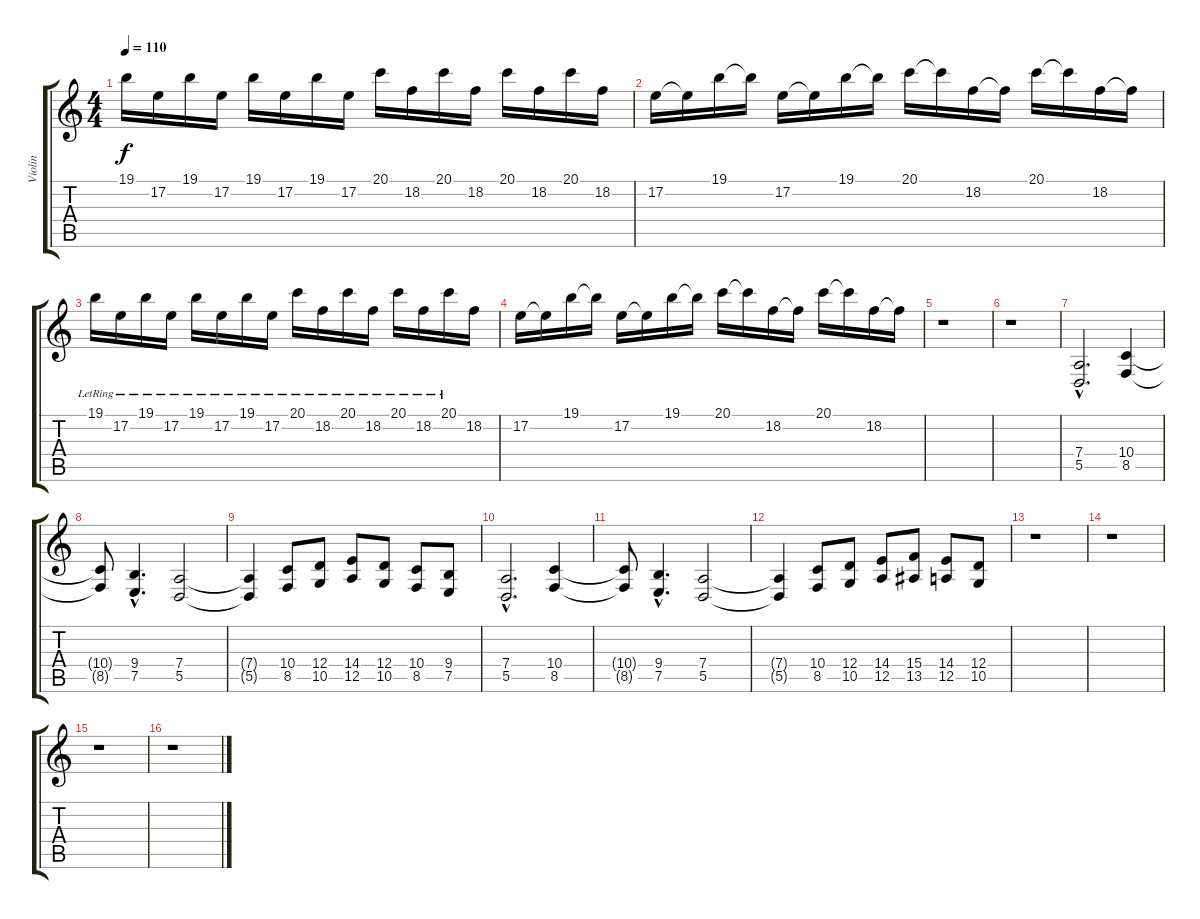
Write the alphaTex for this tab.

\track ("Violin" "Violin") {instrument tremolostrings}
\staff {score tabs}
\tuning (E4 B3 G3 D3 A2 E2) {hide}
\ts (4 4)
\tempo 110
\clef g2
\ks c
19.1.16{dy f} 17.2.16 19.1.16 17.2.16 19.1.16 17.2.16 19.1.16 17.2.16 20.1.16 18.2.16 20.1.16 18.2.16 20.1.16 18.2.16 20.1.16 18.2.16 |
17.2.16 17.2{t}.16 19.1.16 19.1{t}.16 17.2.16 17.2{t}.16 19.1.16 19.1{t}.16 20.1.16 20.1{t}.16 18.2.16 18.2{t}.16 20.1.16 20.1{t}.16 18.2.16 18.2{t}.16 |
19.1{lr}.16 17.2{lr}.16 19.1{lr}.16 17.2{lr}.16 19.1{lr}.16 17.2{lr}.16 19.1{lr}.16 17.2{lr}.16 20.1{lr}.16 18.2{lr}.16 20.1{lr}.16 18.2{lr}.16 20.1{lr}.16 18.2{lr}.16 20.1{lr}.16 18.2.16 |
17.2.16 17.2{t}.16 19.1.16 19.1{t}.16 17.2.16 17.2{t}.16 19.1.16 19.1{t}.16 20.1.16 20.1{t}.16 18.2.16 18.2{t}.16 20.1.16 20.1{t}.16 18.2.16 18.2{t}.16 |
r.1 |
r.1 |
(7.4{hac} 5.5{hac}).2{d} (10.4 8.5).4 |
(10.4{t} 8.5{t}).8 (9.4{hac} 7.5{hac}).4{d} (7.4 5.5).2 |
(7.4{t} 5.5{t}).4 (10.4 8.5).8 (12.4 10.5).8 (14.4 12.5).8 (12.4 10.5).8 (10.4 8.5).8 (9.4 7.5).8 |
(7.4{hac} 5.5{hac}).2{d} (10.4 8.5).4 |
(10.4{t} 8.5{t}).8 (9.4{hac} 7.5{hac}).4{d} (7.4 5.5).2 |
(7.4{t} 5.5{t}).4 (10.4 8.5).8 (12.4 10.5).8 (14.4 12.5).8 (15.4 13.5).8 (14.4 12.5).8 (12.4 10.5).8 |
r.1 |
r.1 |
r.1 |
r.1
